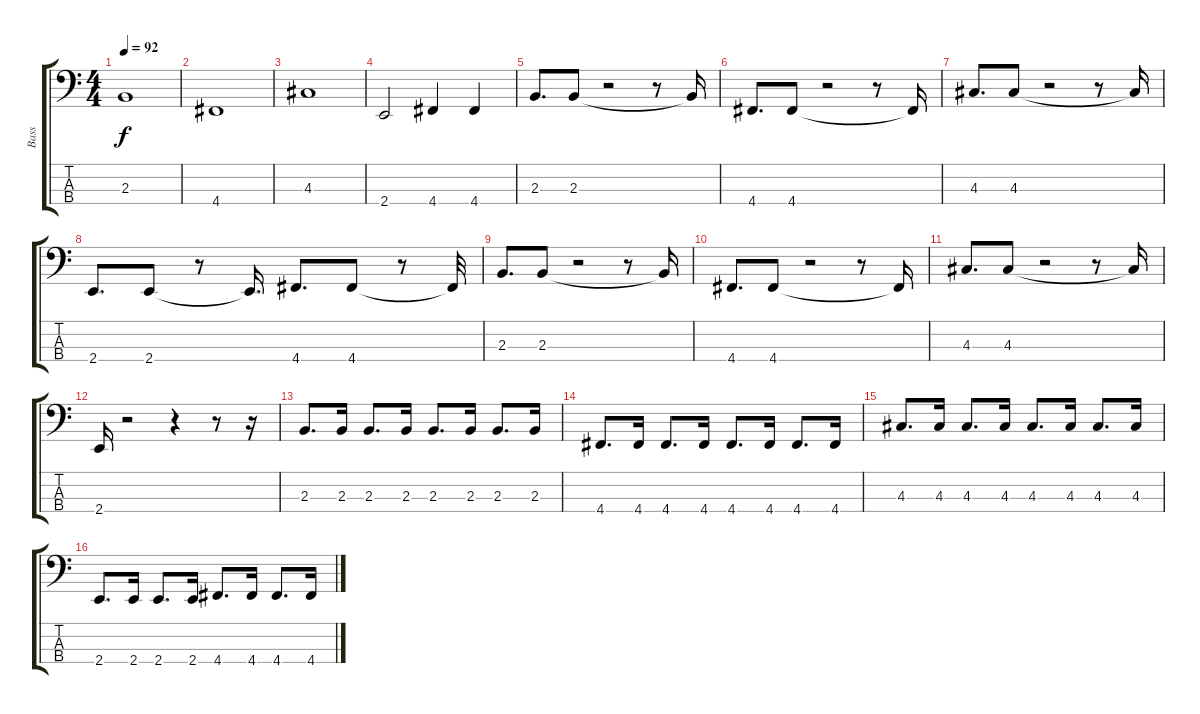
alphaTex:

\track ("Bass" "Bass") {instrument electricbassfinger}
\staff {score tabs}
\tuning (G2 D2 A1 D1) {hide}
\ts (4 4)
\tempo 92
\clef f4
\ks c
2.3.1{dy f} |
4.4.1 |
4.3.1 |
2.4.2 4.4.4 4.4.4 |
2.3.8{d} 2.3.8 r.2 r.8 2.3{t}.16 |
4.4.8{d} 4.4.8 r.2 r.8 4.4{t}.16 |
4.3.8{d} 4.3.8 r.2 r.8 4.3{t}.16 |
2.4.8{d} 2.4.8 r.8 2.4{t}.16{d} 4.4.8{d} 4.4.8 r.8 4.4{t}.32 |
2.3.8{d} 2.3.8 r.2 r.8 2.3{t}.16 |
4.4.8{d} 4.4.8 r.2 r.8 4.4{t}.16 |
4.3.8{d} 4.3.8 r.2 r.8 4.3{t}.16 |
2.4.16 r.2 r.4 r.8 r.16 |
2.3.8{d} 2.3.16 2.3.8{d} 2.3.16 2.3.8{d} 2.3.16 2.3.8{d} 2.3.16 |
4.4.8{d} 4.4.16 4.4.8{d} 4.4.16 4.4.8{d} 4.4.16 4.4.8{d} 4.4.16 |
4.3.8{d} 4.3.16 4.3.8{d} 4.3.16 4.3.8{d} 4.3.16 4.3.8{d} 4.3.16 |
2.4.8{d} 2.4.16 2.4.8{d} 2.4.16 4.4.8{d} 4.4.16 4.4.8{d} 4.4.16
